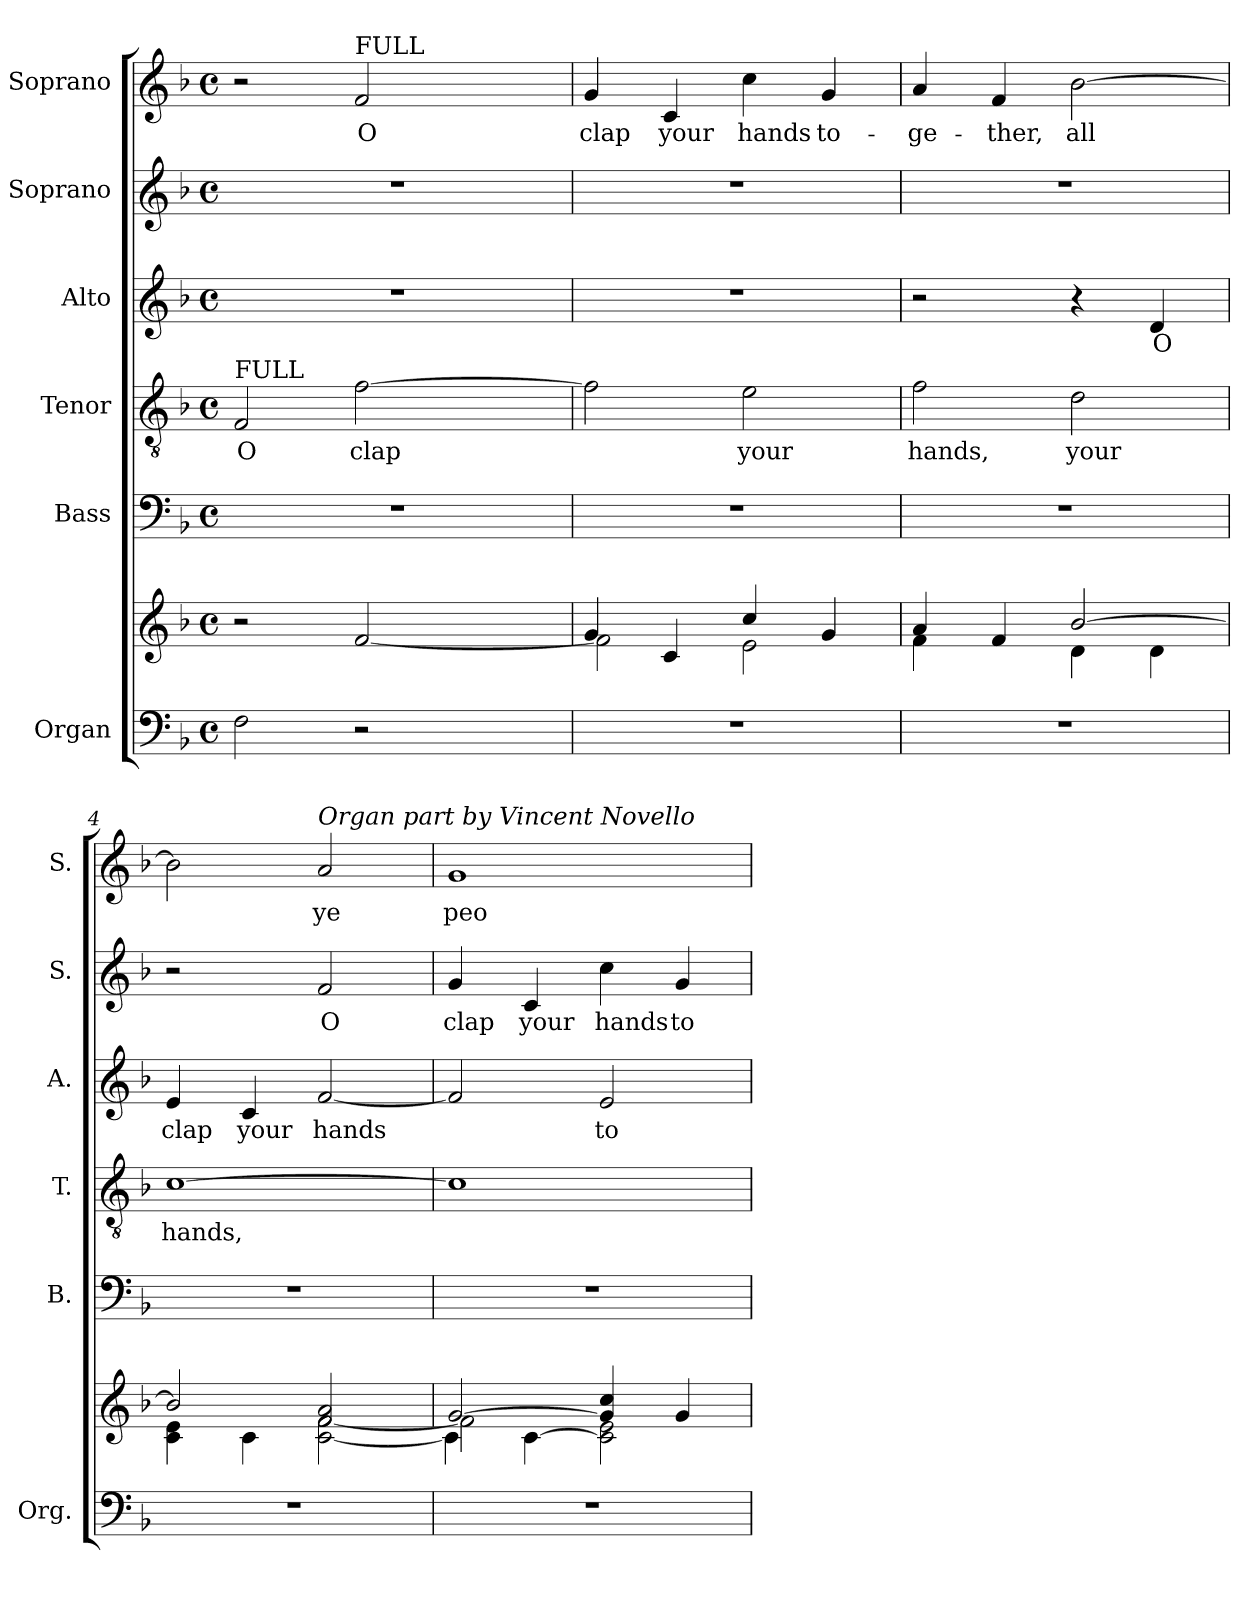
**kern	**kern	**kern	**kern	**text	**kern	**text	**kern	**text	**kern	**text
*part6	*part6	*part5	*part4	*part4	*part3	*part3	*part2	*part2	*part1	*part1
*staff7	*staff6	*staff5	*staff4	*staff4	*staff3	*staff3	*staff2	*staff2	*staff1	*staff1
*I"Organ	*	*I"Bass	*I"Tenor	*	*I"Alto	*	*I"Soprano	*	*I"Soprano	*
*I'Org.	*	*I'B.	*I'T.	*	*I'A.	*	*I'S.	*	*I'S.	*
!!LO:PB:g=z
*clefF4	*clefG2	*clefF4	*clefGv2	*	*clefG2	*	*clefG2	*	*clefG2	*
*	*	*	*ITrd7c12	*	*	*	*	*	*	*
*k[b-]	*k[b-]	*k[b-]	*k[b-]	*	*k[b-]	*	*k[b-]	*	*k[b-]	*
*F:	*F:	*F:	*F:	*	*F:	*	*F:	*	*F:	*
*M4/4	*M4/4	*M4/4	*M4/4	*	*M4/4	*	*M4/4	*	*M4/4	*
*met(c)	*met(c)	*met(c)	*met(c)	*	*met(c)	*	*met(c)	*	*met(c)	*
*MM100	*MM100	*MM100	*MM100	*	*MM100	*	*MM100	*	*MM100	*
=1	=1	=1	=1	=1	=1	=1	=1	=1	=1	=1
!	!	!	!	!	!	!	!	!	!LO:TX:a:B:t=Moderate time	!
!	!	!	!LO:TX:a:t=FULL	!	!	!	!	!	!	!
!	!LO:TX:a:B:t=Moderate time	!	!	!	!	!	!	!	!	!
!	!	!	!	!LO:LY:b:color=#000000	!	!	!	!	!	!
*	*^	*	*	*	*	*	*	*	*^	*
2Fi\	2r	2ryy	1r	2FFi/	O	1r	.	1r	.	2r	2ryy	.
!	!	!	!	!	!LO:LY:b:color=#000000	!	!	!	!	!	!	!
!	!	!	!	!	!	!	!	!	!	!LO:TX:a:t=FULL	!	!
!	!	!	!	!	!	!	!	!	!	!	!	!LO:LY:b:color=#000000
2r	[<2fi/	4ryy	.	[>2Fi\	clap	.	.	.	.	2fi/	4ryy	O
.	.	8ryy	.	.	.	.	.	.	.	.	8ryy	.
.	.	16ryy	.	.	.	.	.	.	.	.	16ryy	.
.	.	32ryy	.	.	.	.	.	.	.	.	32ryy	.
.	.	64ryy	.	.	.	.	.	.	.	.	64ryy	.
.	.	128...ryy	.	.	.	.	.	.	.	.	128...ryy	.
*	*MM132	*	*	*	*	*	*	*	*	*MM132	*	*
.	.	1024ryy	.	.	.	.	.	.	.	.	1024ryy	.
*	*	*	*	*	*	*	*	*	*	*v	*v	*
=2	=2	=2	=2	=2	=2	=2	=2	=2	=2	=2	=2
*	*	*	*	*	*	*	*	*	*	*^	*
!	!	!	!	!	!	!	!	!	!	!	!	!LO:LY:b:color=#000000
*	*	*	*	*	*	*	*	*	*	*v	*v	*
1r	4gi/	2fi\]	1r	2Fi\]	.	1r	.	1r	.	4gi/	clap
!	!	!	!	!	!	!	!	!	!	!	!LO:LY:b:color=#000000
.	4ci/	.	.	.	.	.	.	.	.	4ci/	your
!	!	!	!	!	!LO:LY:b:color=#000000	!	!	!	!	!	!
!	!	!	!	!	!	!	!	!	!	!	!LO:LY:b:color=#000000
.	4cci/	2ei\	.	2Ei\	your	.	.	.	.	4cci\	hands
!	!	!	!	!	!	!	!	!	!	!	!LO:LY:b:color=#000000
.	4gi/	.	.	.	.	.	.	.	.	4gi/	to-
=3	=3	=3	=3	=3	=3	=3	=3	=3	=3	=3	=3
!	!	!	!	!	!LO:LY:b:color=#000000	!	!	!	!	!	!
!	!	!	!	!	!	!	!	!	!	!	!LO:LY:b:color=#000000
1r	4ai/	4fi\	1r	2Fi\	hands,	2r	.	1r	.	4ai/	-ge-
!	!	!	!	!	!	!	!	!	!	!	!LO:LY:b:color=#000000
.	4fi/	4ryy	.	.	.	.	.	.	.	4fi/	-ther,
!	!	!	!	!	!LO:LY:b:color=#000000	!	!	!	!	!	!
!	!	!	!	!	!	!	!	!	!	!	!LO:LY:b:color=#000000
.	[>2b-i/	4di\	.	2Di\	your	4r	.	.	.	[>2b-i\	all
!	!	!	!	!	!	!	!LO:LY:b:color=#000000	!	!	!	!
.	.	4di\	.	.	.	4di/	O	.	.	.	.
=4	=4	=4	=4	=4	=4	=4	=4	=4	=4	=4	=4
!	!	!	!	!	!LO:LY:b:color=#000000	!	!	!	!	!	!
!	!	!	!	!	!	!	!LO:LY:b:color=#000000	!	!	!	!
1r	2b-i/]	4ci\ 4ei	1r	[>1Ci	hands,	4ei/	clap	2r	.	2b-i\]	.
!	!	!	!	!	!	!	!LO:LY:b:color=#000000	!	!	!	!
.	.	4ci\	.	.	.	4ci/	your	.	.	.	.
!	!	!	!	!	!	!	!LO:LY:b:color=#000000	!	!	!	!
!	!	!	!	!	!	!	!	!	!LO:LY:b:color=#000000	!	!
!	!	!	!	!	!	!	!	!	!	!LO:TX:a:i:t=Organ part by Vincent Novello	!
!	!	!	!	!	!	!	!	!	!	!	!LO:LY:b:color=#000000
.	2fi/ 2ai	[<2ci\ [<2fi	.	.	.	[<2fi/	hands	2fi/	O	2ai/	ye
=5	=5	=5	=5	=5	=5	=5	=5	=5	=5	=5	=5
*	*	*^	*	*	*	*	*	*	*	*	*
!	!	!	!	!	!	!	!	!	!	!LO:LY:b:color=#000000	!	!
!	!	!	!	!	!	!	!	!	!	!	!	!LO:LY:b:color=#000000
1r	[>2gi/	2fi\]	4ci\]	1r	1Ci]	.	2fi/]	.	4gi/	clap	1gi	peo-
!	!	!	!	!	!	!	!	!	!	!LO:LY:b:color=#000000	!	!
.	.	.	[<4ci\	.	.	.	.	.	4ci/	your	.	.
!	!	!	!	!	!	!	!	!LO:LY:b:color=#000000	!	!	!	!
!	!	!	!	!	!	!	!	!	!	!LO:LY:b:color=#000000	!	!
.	4gi/] 4cci	2ci\] 2ei	2ryy	.	.	.	2ei/	to-	4cci\	hands	.	.
!	!	!	!	!	!	!	!	!	!	!LO:LY:b:color=#000000	!	!
.	4gi/	.	.	.	.	.	.	.	4gi/	to-	.	.
*	*v	*v	*v	*	*	*	*	*	*	*	*	*
=	=	=	=	=	=	=	=	=	=	=
*-	*-	*-	*-	*-	*-	*-	*-	*-	*-	*-
